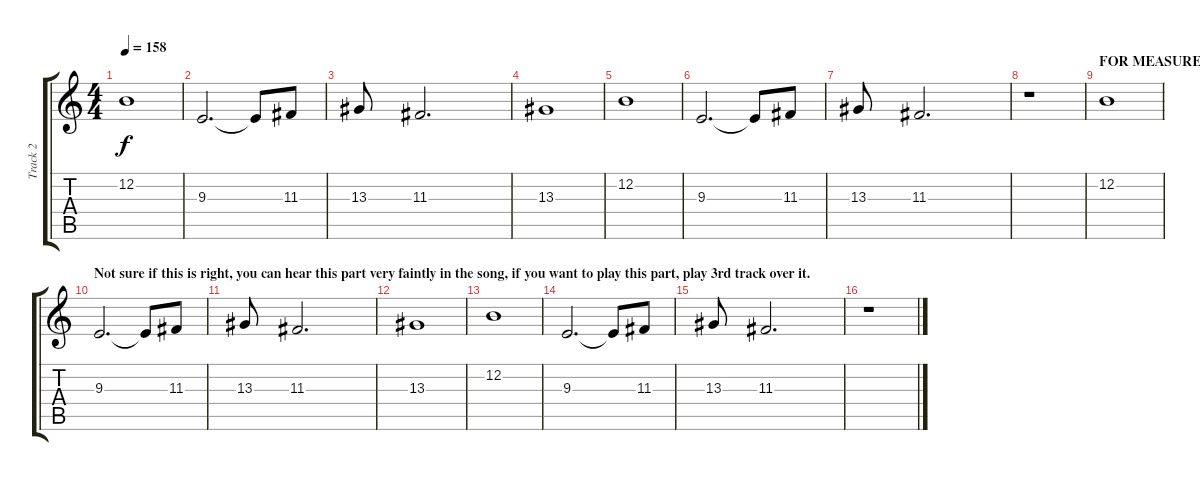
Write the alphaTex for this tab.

\track ("Track 2" "Track 2") {instrument acousticgrandpiano}
\staff {score tabs}
\tuning (E4 B3 G3 D3 A2 E2) {hide}
\ts (4 4)
\tempo 158
\clef g2
\ks c
12.2.1{dy f} |
9.3.2{d} 9.3{t}.8 11.3.8 |
13.3.8 11.3.2{d} |
13.3.1 |
12.2.1 |
9.3.2{d} 9.3{t}.8 11.3.8 |
13.3.8 11.3.2{d} |
r.1 |
\section ("" "FOR MEASURE 44 --------------------------------")
12.2.1 |
\section ("" "Not sure if this is right, you can hear this part very faintly in the song, if you want to play this part, play 3rd track over it.")
9.3.2{d} 9.3{t}.8 11.3.8 |
\section ("" "")
13.3.8 11.3.2{d} |
\section ("" "")
13.3.1 |
12.2.1 |
9.3.2{d} 9.3{t}.8 11.3.8 |
13.3.8 11.3.2{d} |
r.1
